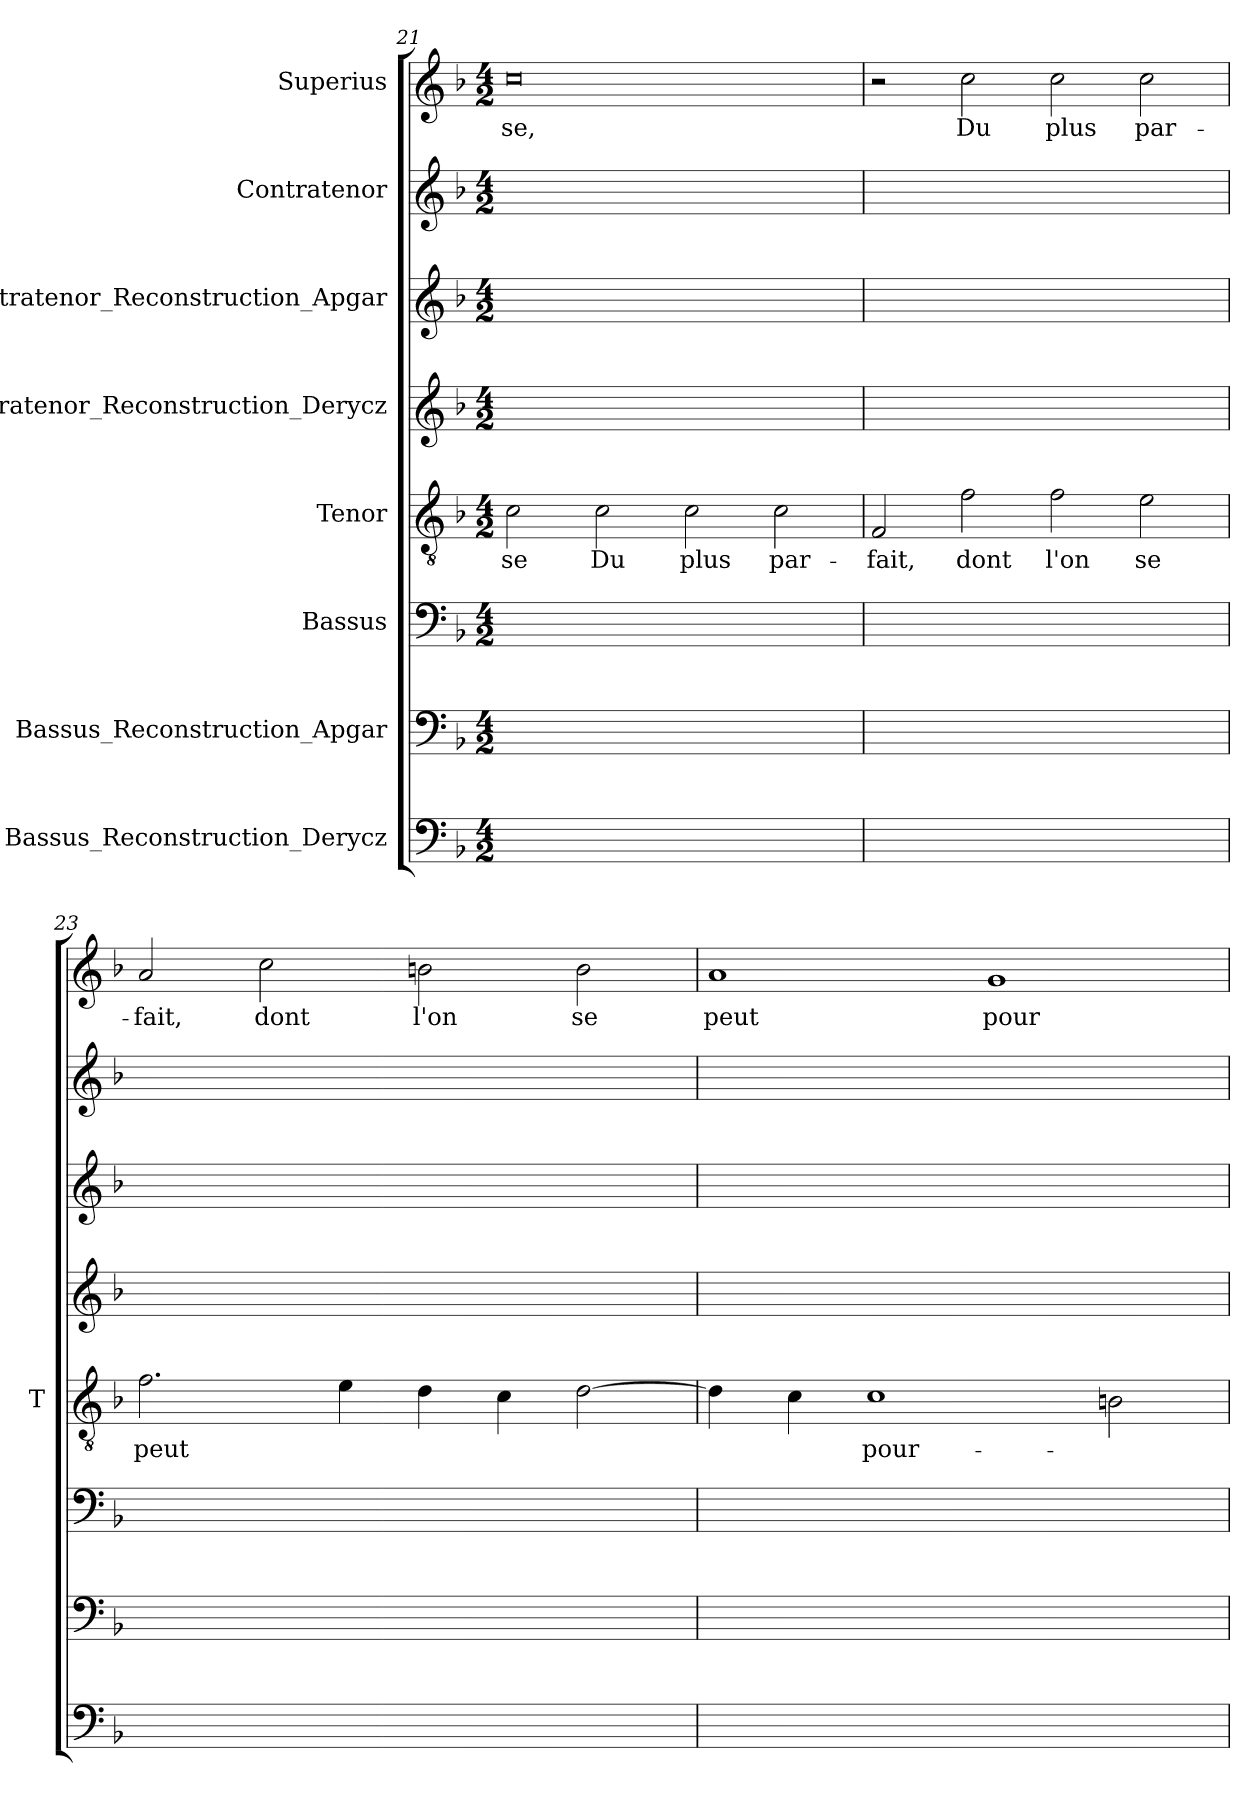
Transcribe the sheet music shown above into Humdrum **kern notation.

**kern	**kern	**kern	**kern	**text	**kern	**kern	**kern	**kern	**text
*part8	*part7	*part6	*part5	*part5	*part4	*part3	*part2	*part1	*part1
*staff8	*staff7	*staff6	*staff5	*staff5	*staff4	*staff3	*staff2	*staff1	*staff1
*I"Bassus_Reconstruction_Derycz	*I"Bassus_Reconstruction_Apgar	*I"Bassus	*I"Tenor	*	*I"Contratenor_Reconstruction_Derycz	*I"Contratenor_Reconstruction_Apgar	*I"Contratenor	*I"Superius	*
*	*	*	*I'T	*	*	*	*	*	*
*clefF4	*clefF4	*clefF4	*clefGv2	*	*clefG2	*clefG2	*clefG2	*clefG2	*
*k[b-]	*k[b-]	*k[b-]	*k[b-]	*	*k[b-]	*k[b-]	*k[b-]	*k[b-]	*
*M4/2	*M4/2	*M4/2	*M4/2	*	*M4/2	*M4/2	*M4/2	*M4/2	*
=21	=21	=21	=21	=21	=21	=21	=21	=21	=21
0ryy	0ryy	0ryy	2c	-se	0ryy	0ryy	0ryy	0cc	-se,
.	.	.	2c	-Du	.	.	.	.	.
.	.	.	2c	-plus	.	.	.	.	.
.	.	.	2c	par-	.	.	.	.	.
=22	=22	=22	=22	=22	=22	=22	=22	=22	=22
0ryy	0ryy	0ryy	2F	-fait,	0ryy	0ryy	0ryy	2r	.
.	.	.	2f	-dont	.	.	.	2cc	-Du
.	.	.	2f	-l'on	.	.	.	2cc	-plus
.	.	.	2e	-se	.	.	.	2cc	par-
=23	=23	=23	=23	=23	=23	=23	=23	=23	=23
0ryy	0ryy	0ryy	2.f	-peut	0ryy	0ryy	0ryy	2a	-fait,
.	.	.	.	.	.	.	.	2cc	-dont
.	.	.	4e	.	.	.	.	.	.
.	.	.	4d	.	.	.	.	2bn	-l'on
.	.	.	4c	.	.	.	.	.	.
.	.	.	[2d	.	.	.	.	2b	-se
=24	=24	=24	=24	=24	=24	=24	=24	=24	=24
0ryy	0ryy	0ryy	4d]	.	0ryy	0ryy	0ryy	1a	-peut
.	.	.	4c	.	.	.	.	.	.
.	.	.	1c	pour-	.	.	.	.	.
.	.	.	.	.	.	.	.	1g	pour-
.	.	.	2Bn	.	.	.	.	.	.
=	=	=	=	=	=	=	=	=	=
*-	*-	*-	*-	*-	*-	*-	*-	*-	*-
